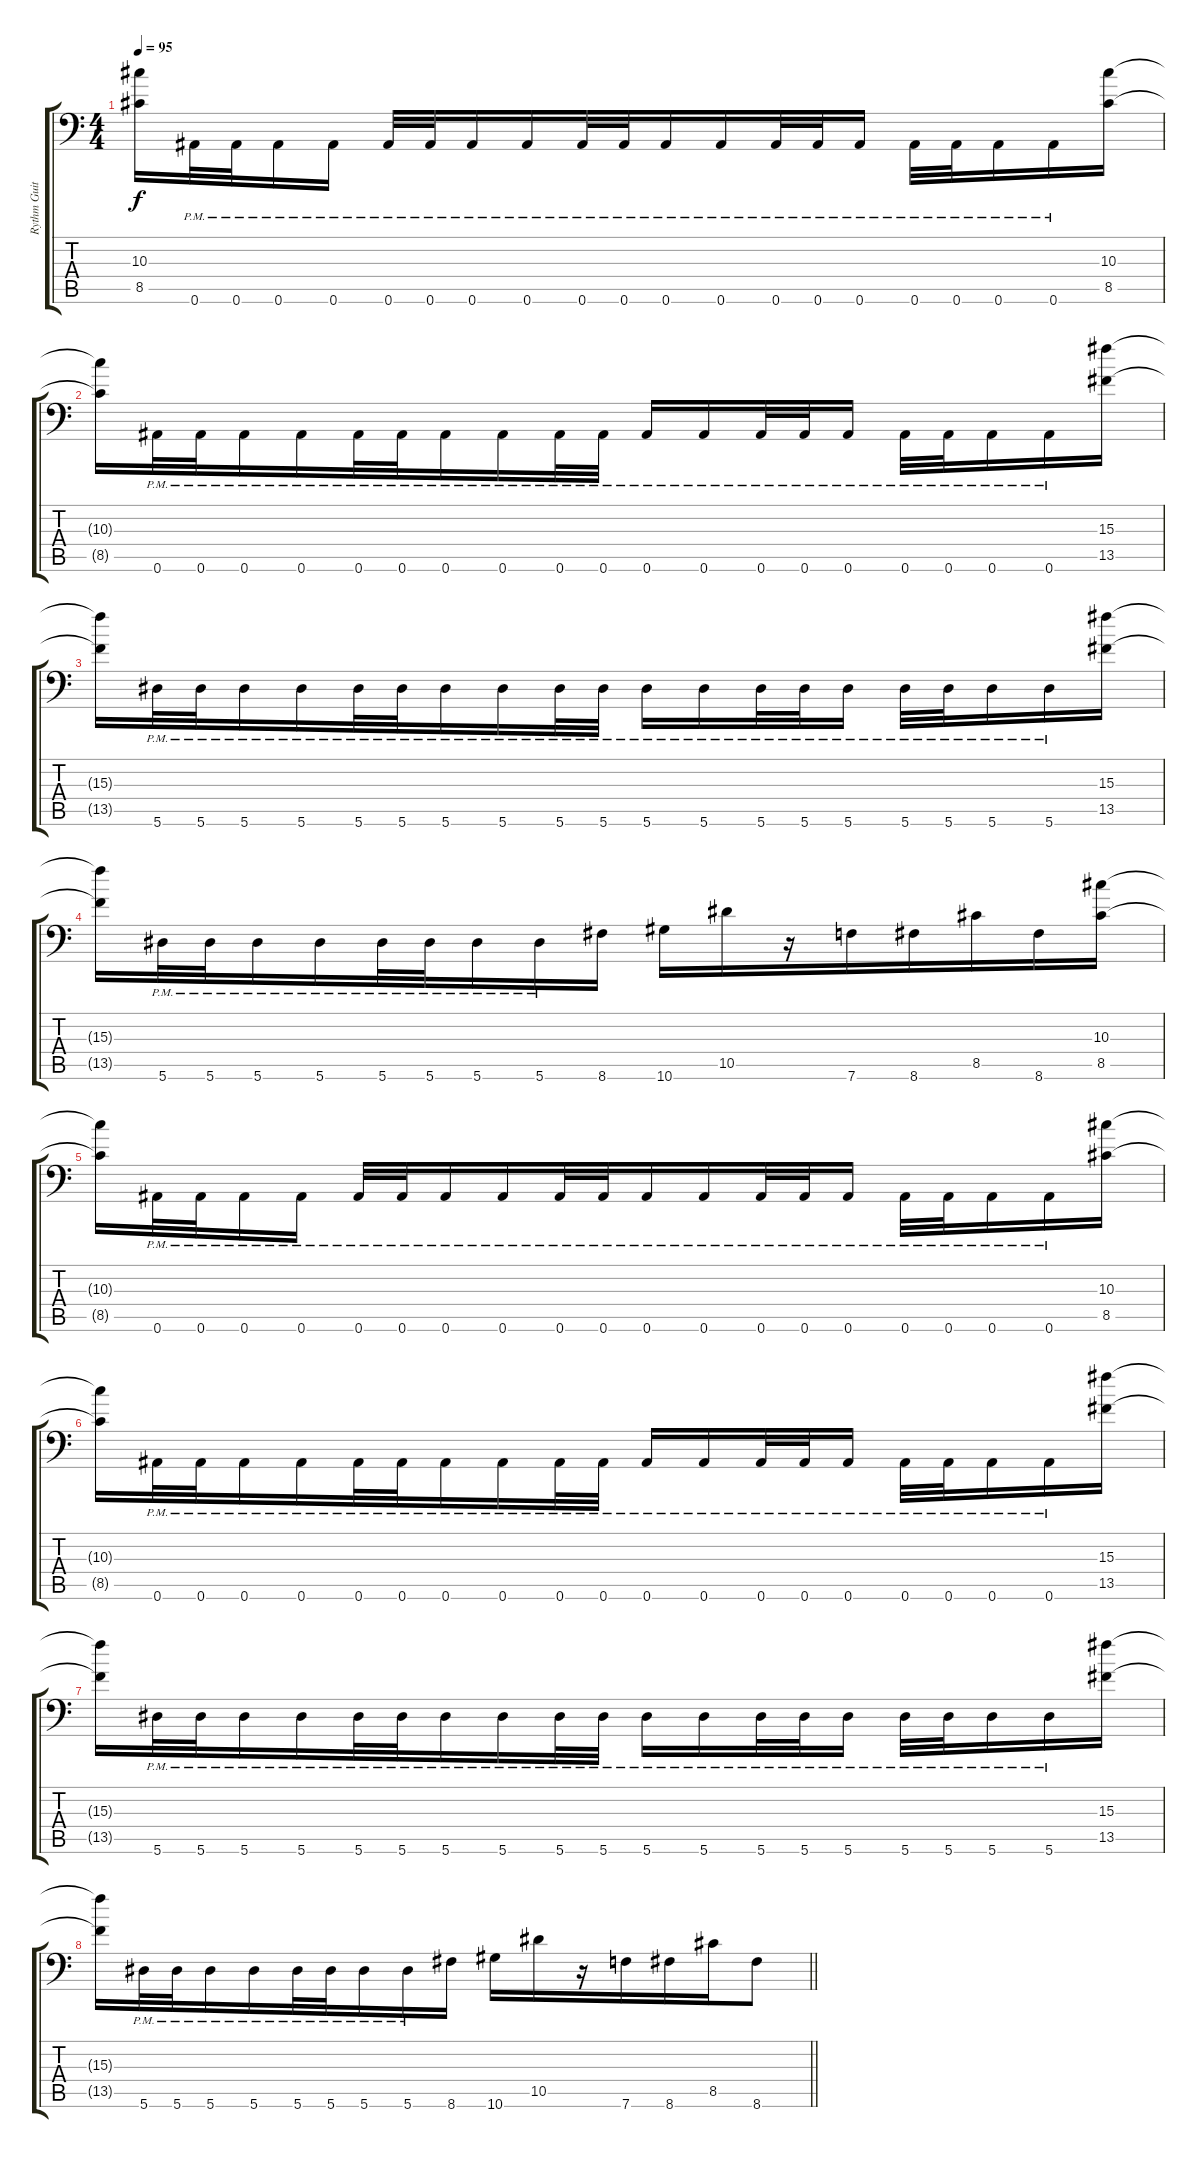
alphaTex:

\track ("Rythm Guitar 1" "Rythm Guit") {instrument distortionguitar}
\staff {score tabs}
\tuning (C4 G3 Eb3 Bb2 F2 Bb1) {hide}
\ts (4 4)
\tempo 95
\clef f4
\ks c
(10.3{t} 8.5{t}).16{dy f beam merge} 0.6{pm}.32{beam merge} 0.6{pm}.32 0.6{pm}.16{beam merge} 0.6{pm}.16 0.6{pm}.32{beam merge} 0.6{pm}.32 0.6{pm}.16 0.6{pm}.16 0.6{pm}.32 0.6{pm}.32{beam merge} 0.6{pm}.16{beam merge} 0.6{pm}.16{beam merge} 0.6{pm}.32 0.6{pm}.32 0.6{pm}.16 0.6{pm}.32{beam merge} 0.6{pm}.32 0.6{pm}.16 0.6{pm}.16{beam merge} (10.3 8.5).16 |
(10.3{t} 8.5{t}).16{beam merge} 0.6{pm}.32 0.6{pm}.32 0.6{pm}.16 0.6{pm}.16{beam merge} 0.6{pm}.32 0.6{pm}.32 0.6{pm}.16{beam merge} 0.6{pm}.16 0.6{pm}.32 0.6{pm}.32 0.6{pm}.16 0.6{pm}.16 0.6{pm}.32 0.6{pm}.32{beam merge} 0.6{pm}.16 0.6{pm}.32 0.6{pm}.32{beam merge} 0.6{pm}.16 0.6{pm}.16{beam merge} (15.3 13.5).16 |
(15.3{t} 13.5{t}).16{beam merge} 5.6{pm}.32 5.6{pm}.32 5.6{pm}.16 5.6{pm}.16{beam merge} 5.6{pm}.32 5.6{pm}.32 5.6{pm}.16{beam merge} 5.6{pm}.16 5.6{pm}.32 5.6{pm}.32 5.6{pm}.16 5.6{pm}.16 5.6{pm}.32 5.6{pm}.32{beam merge} 5.6{pm}.16 5.6{pm}.32 5.6{pm}.32{beam merge} 5.6{pm}.16 5.6{pm}.16{beam merge} (15.3 13.5).16 |
(15.3{t} 13.5{t}).16{beam merge} 5.6{pm}.32 5.6{pm}.32 5.6{pm}.16 5.6{pm}.16{beam merge} 5.6{pm}.32 5.6{pm}.32 5.6{pm}.16{beam merge} 5.6{pm}.16 8.6.16 10.6.16 10.5.16{beam merge} r.16 7.6.16{beam merge} 8.6.16 8.5.16{beam merge} 8.6.16{beam merge} (10.3 8.5).16 |
(10.3{t} 8.5{t}).16{beam merge} 0.6{pm}.32{beam merge} 0.6{pm}.32 0.6{pm}.16{beam merge} 0.6{pm}.16 0.6{pm}.32{beam merge} 0.6{pm}.32 0.6{pm}.16 0.6{pm}.16 0.6{pm}.32 0.6{pm}.32{beam merge} 0.6{pm}.16{beam merge} 0.6{pm}.16{beam merge} 0.6{pm}.32 0.6{pm}.32 0.6{pm}.16 0.6{pm}.32{beam merge} 0.6{pm}.32 0.6{pm}.16 0.6{pm}.16{beam merge} (10.3 8.5).16 |
(10.3{t} 8.5{t}).16{beam merge} 0.6{pm}.32 0.6{pm}.32 0.6{pm}.16 0.6{pm}.16{beam merge} 0.6{pm}.32 0.6{pm}.32 0.6{pm}.16{beam merge} 0.6{pm}.16 0.6{pm}.32 0.6{pm}.32 0.6{pm}.16 0.6{pm}.16 0.6{pm}.32 0.6{pm}.32{beam merge} 0.6{pm}.16 0.6{pm}.32 0.6{pm}.32{beam merge} 0.6{pm}.16 0.6{pm}.16{beam merge} (15.3 13.5).16 |
(15.3{t} 13.5{t}).16{beam merge} 5.6{pm}.32 5.6{pm}.32 5.6{pm}.16 5.6{pm}.16{beam merge} 5.6{pm}.32 5.6{pm}.32 5.6{pm}.16{beam merge} 5.6{pm}.16 5.6{pm}.32 5.6{pm}.32 5.6{pm}.16 5.6{pm}.16 5.6{pm}.32 5.6{pm}.32{beam merge} 5.6{pm}.16 5.6{pm}.32 5.6{pm}.32{beam merge} 5.6{pm}.16 5.6{pm}.16{beam merge} (15.3 13.5).16 |
\barLineRight lightlight
(15.3{t} 13.5{t}).16{beam merge} 5.6{pm}.32 5.6{pm}.32 5.6{pm}.16 5.6{pm}.16{beam merge} 5.6{pm}.32 5.6{pm}.32 5.6{pm}.16{beam merge} 5.6{pm}.16 8.6.16 10.6.16 10.5.16{beam merge} r.16 7.6.16{beam merge} 8.6.16 8.5.16{beam merge} 8.6.8
